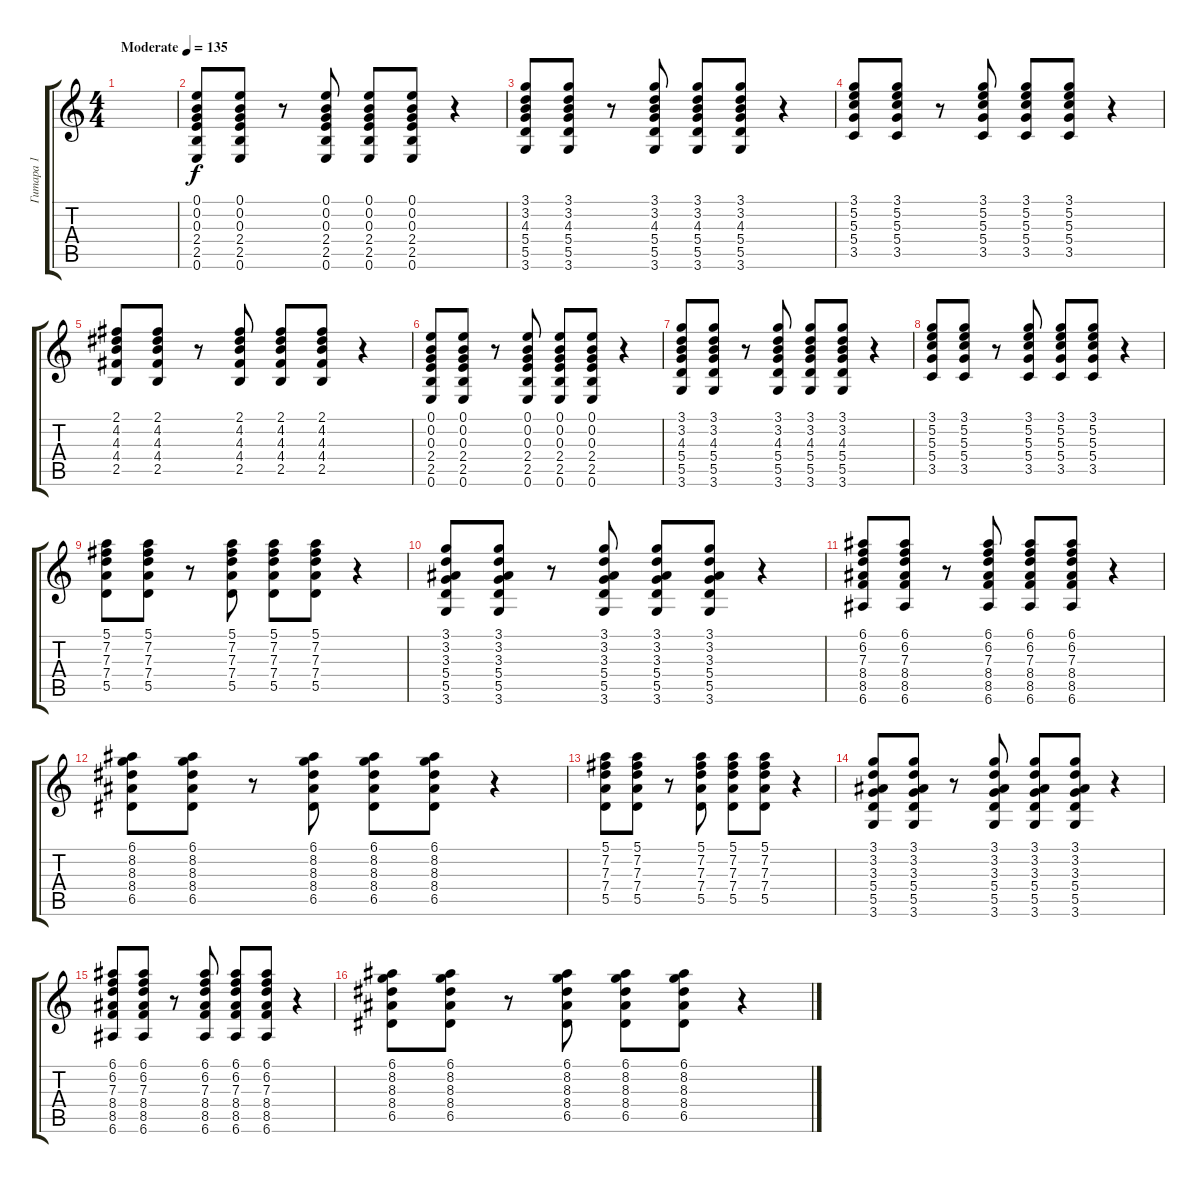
\track ("Гитара 1" "Гитара 1") {instrument acousticguitarsteel}
\staff {score tabs}
\tuning (E4 B3 G3 D3 A2 E2) {hide}
\ts (4 4)
\tempo (135 "Moderate")
\clef g2
\ks c
|
(0.1 0.2 0.3 2.4 2.5 0.6).8 (0.1 0.2 0.3 2.4 2.5 0.6).8 r.8 (0.1 0.2 0.3 2.4 2.5 0.6).8 (0.1 0.2 0.3 2.4 2.5 0.6).8 (0.1 0.2 0.3 2.4 2.5 0.6).8 r.4 |
(3.1 3.2 4.3 5.4 5.5 3.6).8 (3.1 3.2 4.3 5.4 5.5 3.6).8 r.8 (3.1 3.2 4.3 5.4 5.5 3.6).8 (3.1 3.2 4.3 5.4 5.5 3.6).8 (3.1 3.2 4.3 5.4 5.5 3.6).8 r.4 |
(3.1 5.2 5.3 5.4 3.5).8 (3.1 5.2 5.3 5.4 3.5).8 r.8 (3.1 5.2 5.3 5.4 3.5).8 (3.1 5.2 5.3 5.4 3.5).8 (3.1 5.2 5.3 5.4 3.5).8 r.4 |
(2.1 4.2 4.3 4.4 2.5).8 (2.1 4.2 4.3 4.4 2.5).8 r.8 (2.1 4.2 4.3 4.4 2.5).8 (2.1 4.2 4.3 4.4 2.5).8 (2.1 4.2 4.3 4.4 2.5).8 r.4 |
(0.1 0.2 0.3 2.4 2.5 0.6).8 (0.1 0.2 0.3 2.4 2.5 0.6).8 r.8 (0.1 0.2 0.3 2.4 2.5 0.6).8 (0.1 0.2 0.3 2.4 2.5 0.6).8 (0.1 0.2 0.3 2.4 2.5 0.6).8 r.4 |
(3.1 3.2 4.3 5.4 5.5 3.6).8 (3.1 3.2 4.3 5.4 5.5 3.6).8 r.8 (3.1 3.2 4.3 5.4 5.5 3.6).8 (3.1 3.2 4.3 5.4 5.5 3.6).8 (3.1 3.2 4.3 5.4 5.5 3.6).8 r.4 |
(3.1 5.2 5.3 5.4 3.5).8 (3.1 5.2 5.3 5.4 3.5).8 r.8 (3.1 5.2 5.3 5.4 3.5).8 (3.1 5.2 5.3 5.4 3.5).8 (3.1 5.2 5.3 5.4 3.5).8 r.4 |
(5.1 7.2 7.3 7.4 5.5).8 (5.1 7.2 7.3 7.4 5.5).8 r.8 (5.1 7.2 7.3 7.4 5.5).8 (5.1 7.2 7.3 7.4 5.5).8 (5.1 7.2 7.3 7.4 5.5).8 r.4 |
(3.1 3.2 3.3 5.4 5.5 3.6).8 (3.1 3.2 3.3 5.4 5.5 3.6).8 r.8 (3.1 3.2 3.3 5.4 5.5 3.6).8 (3.1 3.2 3.3 5.4 5.5 3.6).8 (3.1 3.2 3.3 5.4 5.5 3.6).8 r.4 |
(6.1 6.2 7.3 8.4 8.5 6.6).8 (6.1 6.2 7.3 8.4 8.5 6.6).8 r.8 (6.1 6.2 7.3 8.4 8.5 6.6).8 (6.1 6.2 7.3 8.4 8.5 6.6).8 (6.1 6.2 7.3 8.4 8.5 6.6).8 r.4 |
(6.1 8.2 8.3 8.4 6.5).8 (6.1 8.2 8.3 8.4 6.5).8 r.8 (6.1 8.2 8.3 8.4 6.5).8 (6.1 8.2 8.3 8.4 6.5).8 (6.1 8.2 8.3 8.4 6.5).8 r.4 |
(5.1 7.2 7.3 7.4 5.5).8 (5.1 7.2 7.3 7.4 5.5).8 r.8 (5.1 7.2 7.3 7.4 5.5).8 (5.1 7.2 7.3 7.4 5.5).8 (5.1 7.2 7.3 7.4 5.5).8 r.4 |
(3.1 3.2 3.3 5.4 5.5 3.6).8 (3.1 3.2 3.3 5.4 5.5 3.6).8 r.8 (3.1 3.2 3.3 5.4 5.5 3.6).8 (3.1 3.2 3.3 5.4 5.5 3.6).8 (3.1 3.2 3.3 5.4 5.5 3.6).8 r.4 |
(6.1 6.2 7.3 8.4 8.5 6.6).8 (6.1 6.2 7.3 8.4 8.5 6.6).8 r.8 (6.1 6.2 7.3 8.4 8.5 6.6).8 (6.1 6.2 7.3 8.4 8.5 6.6).8 (6.1 6.2 7.3 8.4 8.5 6.6).8 r.4 |
(6.1 8.2 8.3 8.4 6.5).8 (6.1 8.2 8.3 8.4 6.5).8 r.8 (6.1 8.2 8.3 8.4 6.5).8 (6.1 8.2 8.3 8.4 6.5).8 (6.1 8.2 8.3 8.4 6.5).8 r.4
